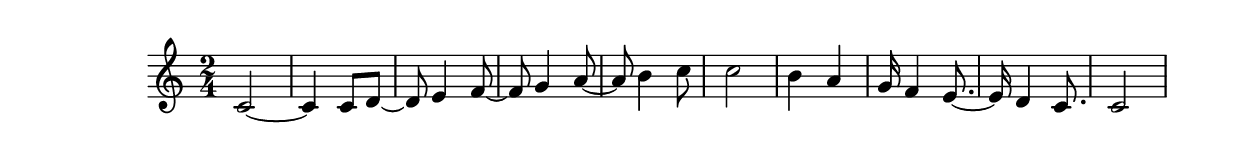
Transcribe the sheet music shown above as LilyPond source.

\version "1.5.68"

\header{
texidoc="

If the Note_heads_engraver is replaced by the Completion_heads_engraver, 
notes that cross bar lines are split into tied notes.
"
}

\score{
  \notes\relative c'{
  \time 2/4

  c2. c8 d4 e f g a b c8 c2 b4 a g16 f4 e d c8. c2 
  }
  \paper{
    \translator{
      \ThreadContext
      \remove "Note_heads_engraver"
      \consists "Completion_heads_engraver"
    }
  }
}%% new-chords-done %%